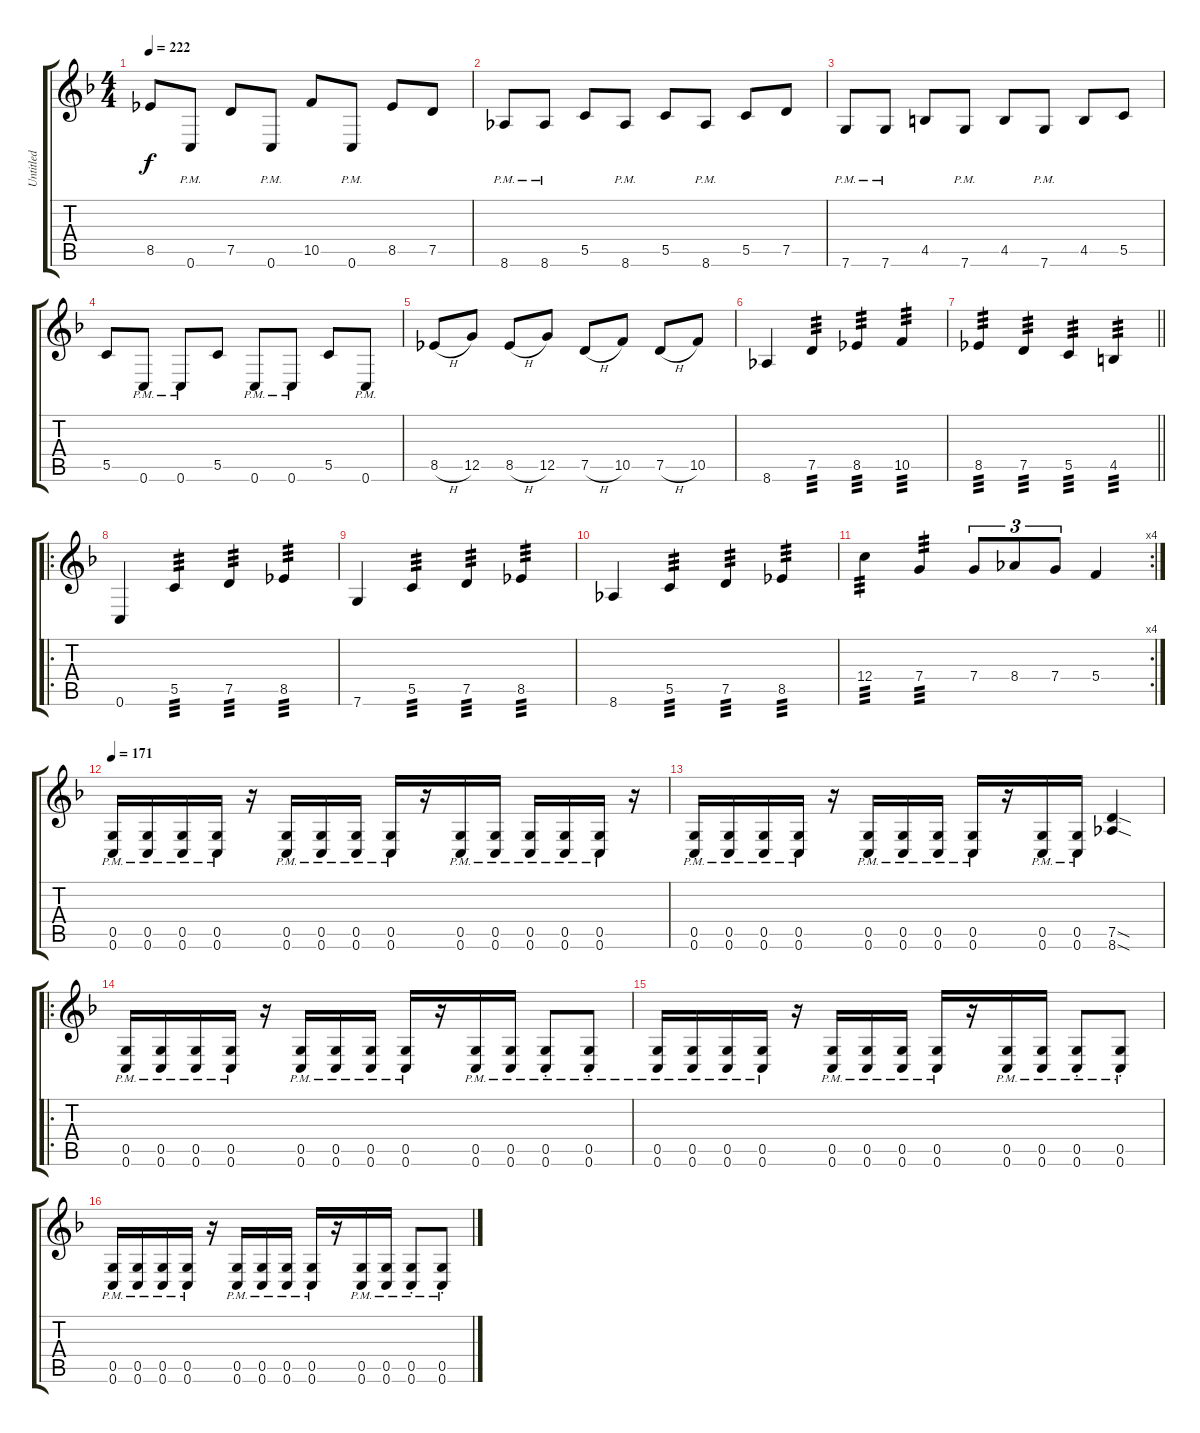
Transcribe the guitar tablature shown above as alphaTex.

\track ("Untitled" "Untitled") {instrument distortionguitar}
\staff {score tabs}
\tuning (D4 A3 F3 C3 G2 C2) {hide}
\ts (4 4)
\tempo 222
\clef g2
\ks f
8.5.8{dy f} 0.6{pm}.8 7.5.8 0.6{pm}.8 10.5.8 0.6{pm}.8 8.5.8 7.5.8 |
8.6{pm}.8 8.6{pm}.8 5.5.8 8.6{pm}.8 5.5.8 8.6{pm}.8 5.5.8 7.5.8 |
7.6{pm}.8 7.6{pm}.8 4.5.8 7.6{pm}.8 4.5.8 7.6{pm}.8 4.5.8 5.5.8 |
5.5.8 0.6{pm}.8 0.6{pm}.8 5.5.8 0.6{pm}.8 0.6{pm}.8 5.5.8 0.6{pm}.8 |
8.5{h}.8 12.5.8 8.5{h}.8 12.5.8 7.5{h}.8 10.5.8 7.5{h}.8 10.5.8 |
8.6.4 7.5.4{tp 3} 8.5.4{tp 3} 10.5.4{tp 3} |
\barLineRight lightlight
8.5.4{tp 3} 7.5.4{tp 3} 5.5.4{tp 3} 4.5.4{tp 3} |
\ro
0.6.4 5.5.4{tp 3} 7.5.4{tp 3} 8.5.4{tp 3} |
7.6.4 5.5.4{tp 3} 7.5.4{tp 3} 8.5.4{tp 3} |
8.6.4 5.5.4{tp 3} 7.5.4{tp 3} 8.5.4{tp 3} |
\rc 4
12.4.4{tp 3} 7.4.4{tp 3} 7.4.8{tu (3 2)} 8.4.8{tu (3 2)} 7.4.8{tu (3 2)} 5.4.4 |
\tempo 171
(0.5{pm} 0.6{pm}).16 (0.5{pm} 0.6{pm}).16 (0.5{pm} 0.6{pm}).16 (0.5{pm} 0.6{pm}).16 r.16 (0.5{pm} 0.6{pm}).16 (0.5{pm} 0.6{pm}).16 (0.5{pm} 0.6{pm}).16 (0.5{pm} 0.6{pm}).16 r.16 (0.5{pm} 0.6{pm}).16 (0.5{pm} 0.6{pm}).16 (0.5{pm} 0.6{pm}).16 (0.5{pm} 0.6{pm}).16 (0.5{pm} 0.6{pm}).16 r.16 |
(0.5{pm} 0.6{pm}).16 (0.5{pm} 0.6{pm}).16 (0.5{pm} 0.6{pm}).16 (0.5{pm} 0.6{pm}).16 r.16 (0.5{pm} 0.6{pm}).16 (0.5{pm} 0.6{pm}).16 (0.5{pm} 0.6{pm}).16 (0.5{pm} 0.6{pm}).16 r.16 (0.5{pm} 0.6{pm}).16 (0.5{pm} 0.6{pm}).16 (7.5{sod} 8.6{sod}).4 |
\ro
(0.5{pm} 0.6{pm}).16 (0.5{pm} 0.6{pm}).16 (0.5{pm} 0.6{pm}).16 (0.5{pm} 0.6{pm}).16 r.16 (0.5{pm} 0.6{pm}).16 (0.5{pm} 0.6{pm}).16 (0.5{pm} 0.6{pm}).16 (0.5{pm} 0.6{pm}).16 r.16 (0.5{pm} 0.6{pm}).16 (0.5{pm} 0.6{pm}).16 (0.5{pm st} 0.6{pm st}).8 (0.5{pm st} 0.6{pm st}).8 |
(0.5{pm} 0.6{pm}).16 (0.5{pm} 0.6{pm}).16 (0.5{pm} 0.6{pm}).16 (0.5{pm} 0.6{pm}).16 r.16 (0.5{pm} 0.6{pm}).16 (0.5{pm} 0.6{pm}).16 (0.5{pm} 0.6{pm}).16 (0.5{pm} 0.6{pm}).16 r.16 (0.5{pm} 0.6{pm}).16 (0.5{pm} 0.6{pm}).16 (0.5{pm st} 0.6{pm st}).8 (0.5{pm st} 0.6{pm st}).8 |
(0.5{pm} 0.6{pm}).16 (0.5{pm} 0.6{pm}).16 (0.5{pm} 0.6{pm}).16 (0.5{pm} 0.6{pm}).16 r.16 (0.5{pm} 0.6{pm}).16 (0.5{pm} 0.6{pm}).16 (0.5{pm} 0.6{pm}).16 (0.5{pm} 0.6{pm}).16 r.16 (0.5{pm} 0.6{pm}).16 (0.5{pm} 0.6{pm}).16 (0.5{pm st} 0.6{pm st}).8 (0.5{pm st} 0.6{pm st}).8
